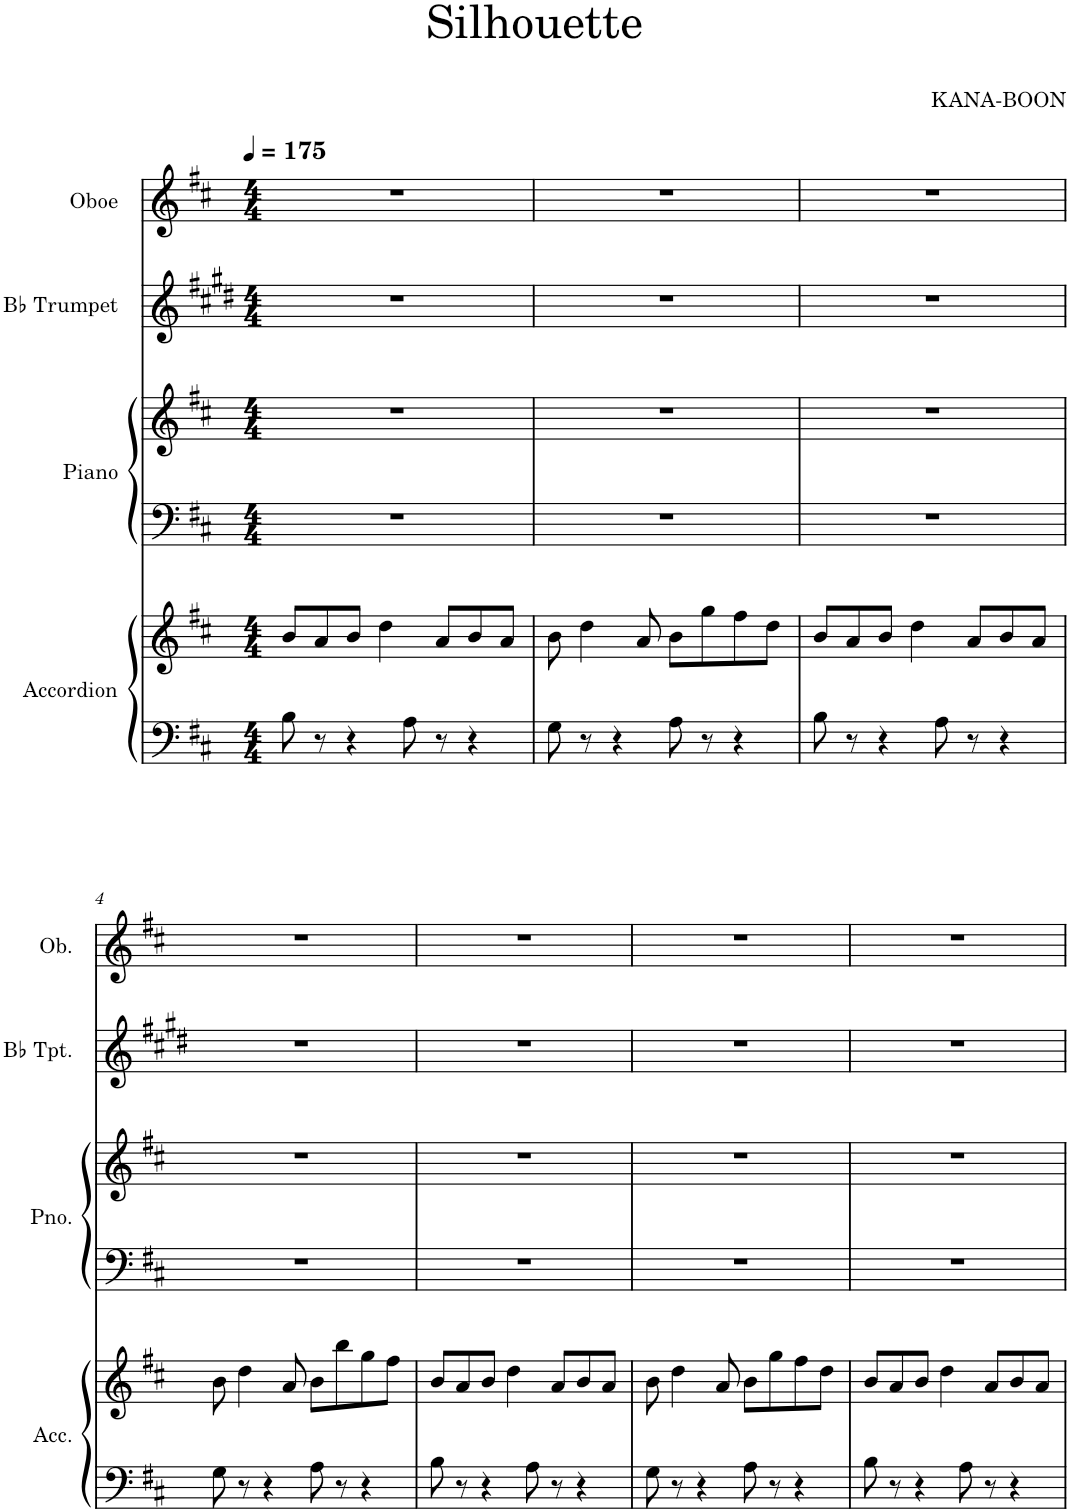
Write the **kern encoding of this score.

**kern	**kern	**kern	**kern	**kern	**kern
*part4	*part4	*part3	*part3	*part2	*part1
*staff6	*staff5	*staff4	*staff3	*staff2	*staff1
*I"Accordion	*	*I"Piano	*	*I"Bb Trumpet	*I"Oboe
*I'Acc.	*	*I'Pno.	*	*I'Bb Tpt.	*I'Ob.
*clefF4	*clefG2	*clefF4	*clefG2	*clefG2	*clefG2
*	*	*	*	*Trd1c2	*
*k[f#c#]	*k[f#c#]	*k[f#c#]	*k[f#c#]	*k[f#c#g#d#]	*k[f#c#]
*M4/4	*M4/4	*M4/4	*M4/4	*M4/4	*M4/4
*MM175	*MM175	*MM175	*MM175	*MM175	*MM175
=1	=1	=1	=1	=1	=1
8B\	8b/L	1r	1r	1r	1r
8r	8a/	.	.	.	.
4r	8b/J	.	.	.	.
.	4dd\	.	.	.	.
8A\	.	.	.	.	.
8r	8a/L	.	.	.	.
4r	8b/	.	.	.	.
.	8a/J	.	.	.	.
=2	=2	=2	=2	=2	=2
8G\	8b\	1r	1r	1r	1r
8r	4dd\	.	.	.	.
4r	.	.	.	.	.
.	8a/	.	.	.	.
8A\	8b\L	.	.	.	.
8r	8gg\	.	.	.	.
4r	8ff#\	.	.	.	.
.	8dd\J	.	.	.	.
=3	=3	=3	=3	=3	=3
8B\	8b/L	1r	1r	1r	1r
8r	8a/	.	.	.	.
4r	8b/J	.	.	.	.
.	4dd\	.	.	.	.
8A\	.	.	.	.	.
8r	8a/L	.	.	.	.
4r	8b/	.	.	.	.
.	8a/J	.	.	.	.
!!LO:LB:g=z
=4	=4	=4	=4	=4	=4
8G\	8b\	1r	1r	1r	1r
8r	4dd\	.	.	.	.
4r	.	.	.	.	.
.	8a/	.	.	.	.
8A\	8b\L	.	.	.	.
8r	8bb\	.	.	.	.
4r	8gg\	.	.	.	.
.	8ff#\J	.	.	.	.
=5	=5	=5	=5	=5	=5
8B\	8b/L	1r	1r	1r	1r
8r	8a/	.	.	.	.
4r	8b/J	.	.	.	.
.	4dd\	.	.	.	.
8A\	.	.	.	.	.
8r	8a/L	.	.	.	.
4r	8b/	.	.	.	.
.	8a/J	.	.	.	.
=6	=6	=6	=6	=6	=6
8G\	8b\	1r	1r	1r	1r
8r	4dd\	.	.	.	.
4r	.	.	.	.	.
.	8a/	.	.	.	.
8A\	8b\L	.	.	.	.
8r	8gg\	.	.	.	.
4r	8ff#\	.	.	.	.
.	8dd\J	.	.	.	.
=7	=7	=7	=7	=7	=7
8B\	8b/L	1r	1r	1r	1r
8r	8a/	.	.	.	.
4r	8b/J	.	.	.	.
.	4dd\	.	.	.	.
8A\	.	.	.	.	.
8r	8a/L	.	.	.	.
4r	8b/	.	.	.	.
.	8a/J	.	.	.	.
=	=	=	=	=	=
*-	*-	*-	*-	*-	*-
